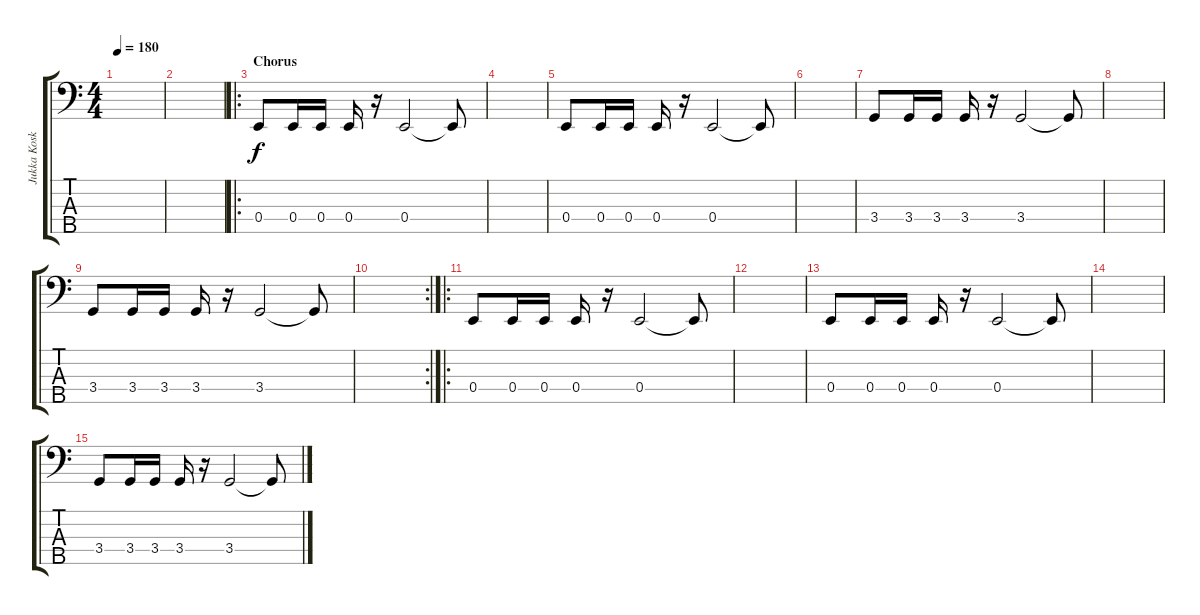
\track ("Jukka Koskinen" "Jukka Kosk") {instrument electricbasspick}
\staff {score tabs}
\tuning (G2 D2 A1 E1 B0) {hide}
\ts (4 4)
\tempo 180
\clef f4
\ks c
|
|
\ro
\section ("" "Chorus")
0.4.8 0.4.16 0.4.16 0.4.16 r.16 0.4.2 0.4{t}.8 |
|
0.4.8 0.4.16 0.4.16 0.4.16 r.16 0.4.2 0.4{t}.8 |
|
3.4.8 3.4.16 3.4.16 3.4.16 r.16 3.4.2 3.4{t}.8 |
|
3.4.8 3.4.16 3.4.16 3.4.16 r.16 3.4.2 3.4{t}.8 |
\rc 2
|
\ro
0.4.8 0.4.16 0.4.16 0.4.16 r.16 0.4.2 0.4{t}.8 |
|
0.4.8 0.4.16 0.4.16 0.4.16 r.16 0.4.2 0.4{t}.8 |
|
3.4.8 3.4.16 3.4.16 3.4.16 r.16 3.4.2 3.4{t}.8
